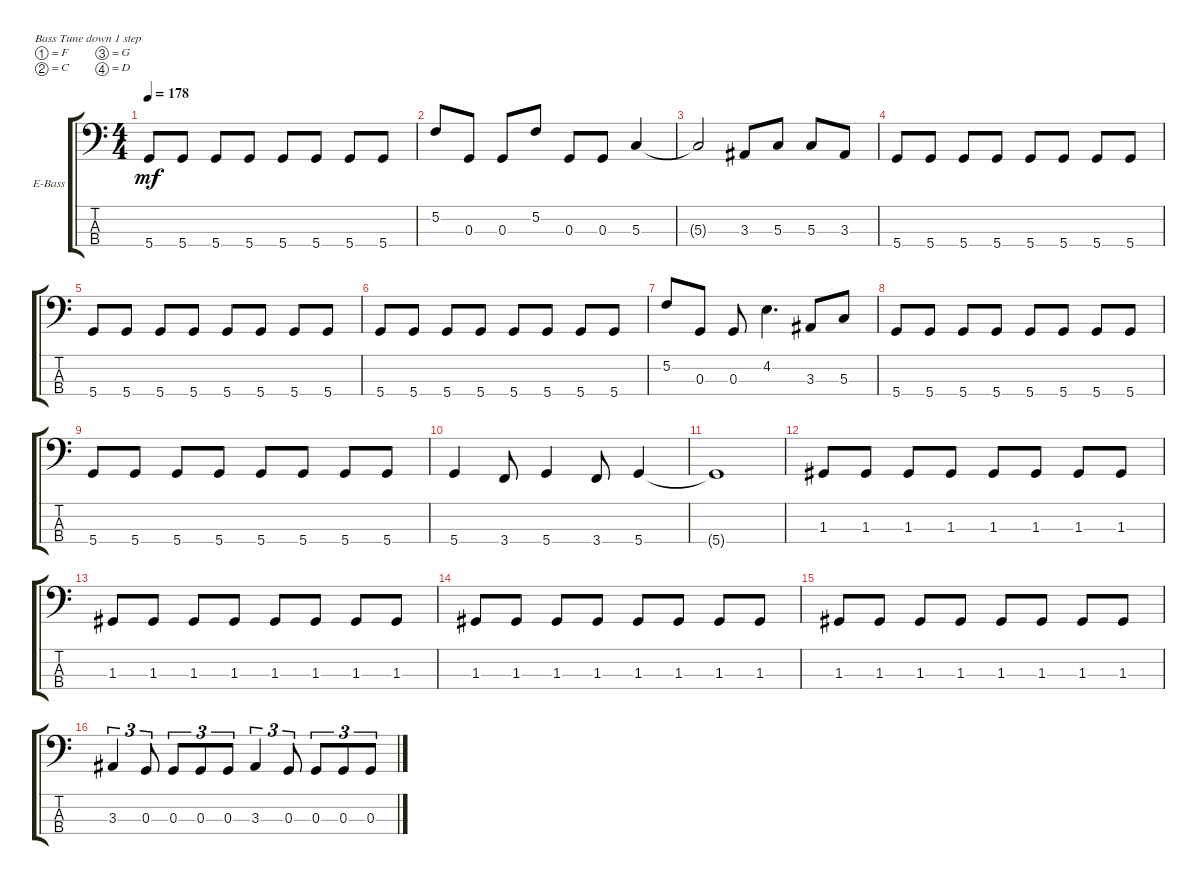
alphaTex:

\defaultSystemsLayout 4
\bracketExtendMode groupsimilarinstruments
\firstSystemTrackNameOrientation horizontal
\otherSystemsTrackNameOrientation horizontal
\track ("Electric Bass" "E-Bass") {instrument electricbassfinger}
\staff {score tabs}
\tuning (F2 C2 G1 D1)
\ts (4 4)
\tempo 178
\clef f4
\scale
0.333333
\ks c
5.4.8{dy mf} 5.4.8 5.4.8 5.4.8 5.4.8 5.4.8 5.4.8 5.4.8 |
\scale
0.333333 5.2.8 0.3.8 0.3.8 5.2.8 0.3.8 0.3.8 5.3.4 |
\scale
0.333333 5.3{t}.2 3.3.8 5.3.8 5.3.8 3.3.8 |
\scale
0.333333 5.4.8 5.4.8 5.4.8 5.4.8 5.4.8 5.4.8 5.4.8 5.4.8 |
\scale
0.333333 5.4.8 5.4.8 5.4.8 5.4.8 5.4.8 5.4.8 5.4.8 5.4.8 |
\scale
0.333333 5.4.8 5.4.8 5.4.8 5.4.8 5.4.8 5.4.8 5.4.8 5.4.8 |
\scale
0.333333 5.2.8 0.3.8 0.3.8 4.2.4{d} 3.3.8 5.3.8 |
\scale
0.333333 5.4.8 5.4.8 5.4.8 5.4.8 5.4.8 5.4.8 5.4.8 5.4.8 |
\scale
0.333333 5.4.8 5.4.8 5.4.8 5.4.8 5.4.8 5.4.8 5.4.8 5.4.8 |
\scale
0.333333 5.4.4 3.4.8 5.4.4 3.4.8 5.4.4 |
\scale
0.333333 5.4{t}.1 |
\scale
0.333333 1.3.8 1.3.8 1.3.8 1.3.8 1.3.8 1.3.8 1.3.8 1.3.8 |
\scale
0.333333 1.3.8 1.3.8 1.3.8 1.3.8 1.3.8 1.3.8 1.3.8 1.3.8 |
\scale
0.333333 1.3.8 1.3.8 1.3.8 1.3.8 1.3.8 1.3.8 1.3.8 1.3.8 |
\scale
0.333333 1.3.8 1.3.8 1.3.8 1.3.8 1.3.8 1.3.8 1.3.8 1.3.8 |
\scale
0.333333 3.3.4{tu (3 2)} 0.3.8{tu (3 2)} 0.3.8{tu (3 2)} 0.3.8{tu (3 2)} 0.3.8{tu (3 2)} 3.3.4{tu (3 2)} 0.3.8{tu (3 2)} 0.3.8{tu (3 2)} 0.3.8{tu (3 2)} 0.3.8{tu (3 2)}
